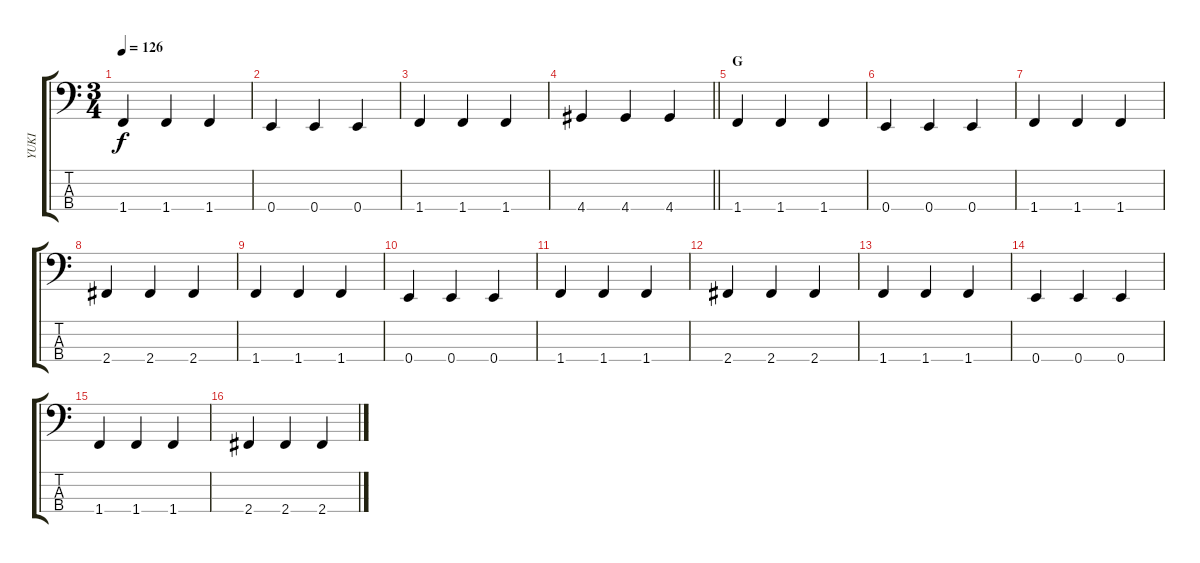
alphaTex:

\track ("YUKI" "YUKI") {instrument electricbasspick}
\staff {score tabs}
\tuning (G2 D2 A1 E1) {hide}
\ts (3 4)
\tempo 126
\clef f4
\ks c
1.4.4{dy f} 1.4.4 1.4.4 |
0.4.4 0.4.4 0.4.4 |
1.4.4 1.4.4 1.4.4 |
\barLineRight lightlight
4.4.4 4.4.4 4.4.4 |
\section ("" "G")
1.4.4 1.4.4 1.4.4 |
0.4.4 0.4.4 0.4.4 |
1.4.4 1.4.4 1.4.4 |
2.4.4 2.4.4 2.4.4 |
1.4.4 1.4.4 1.4.4 |
0.4.4 0.4.4 0.4.4 |
1.4.4 1.4.4 1.4.4 |
2.4.4 2.4.4 2.4.4 |
1.4.4 1.4.4 1.4.4 |
0.4.4 0.4.4 0.4.4 |
1.4.4 1.4.4 1.4.4 |
2.4.4 2.4.4 2.4.4
